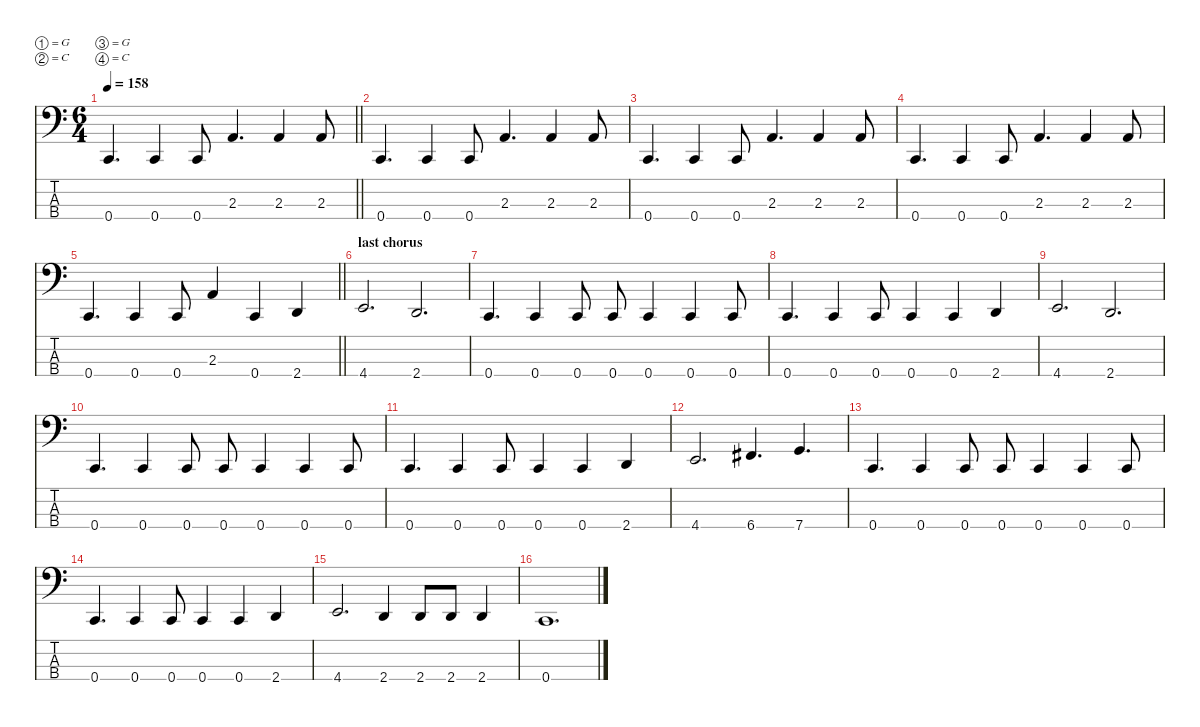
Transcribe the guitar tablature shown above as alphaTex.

\defaultSystemsLayout 4
\hideDynamics
\bracketExtendMode nobrackets
\singleTrackTrackNamePolicy hidden
\multiTrackTrackNamePolicy hidden
\firstSystemTrackNameMode fullname
\firstSystemTrackNameOrientation horizontal
\otherSystemsTrackNameOrientation horizontal
\track ("Bass" "el.bs.") {instrument electricbassfinger}
\staff {score tabs}
\tuning (G2 C2 G1 C1)
\ts (6 4)
\tempo 158
\clef f4
\barLineRight lightlight
\ks c
0.4.4{d dy f beam Up} 0.4.4{beam Up} 0.4.8{beam Up} 2.3.4{d beam Up} 2.3.4{beam Up} 2.3.8{beam Up} |
0.4.4{d beam Up} 0.4.4{beam Up} 0.4.8{beam Up} 2.3.4{d beam Up} 2.3.4{beam Up} 2.3.8{beam Up} |
0.4.4{d beam Up} 0.4.4{beam Up} 0.4.8{beam Up} 2.3.4{d beam Up} 2.3.4{beam Up} 2.3.8{beam Up} |
0.4.4{d beam Up} 0.4.4{beam Up} 0.4.8{beam Up} 2.3.4{d beam Up} 2.3.4{beam Up} 2.3.8{beam Up} |
\barLineRight lightlight
0.4.4{d beam Up} 0.4.4{beam Up} 0.4.8{beam Up} 2.3.4{beam Up} 0.4.4{beam Up} 2.4.4{beam Up} |
\section ("" "last chorus")
4.4.2{d beam Up} 2.4.2{d beam Up} |
0.4.4{d beam Up} 0.4.4{beam Up} 0.4.8{beam Up} 0.4.8{beam Up} 0.4.4{beam Up} 0.4.4{beam Up} 0.4.8{beam Up} |
0.4.4{d beam Up} 0.4.4{beam Up} 0.4.8{beam Up} 0.4.4{beam Up} 0.4.4{beam Up} 2.4.4{beam Up} |
4.4.2{d beam Up} 2.4.2{d beam Up} |
0.4.4{d beam Up} 0.4.4{beam Up} 0.4.8{beam Up} 0.4.8{beam Up} 0.4.4{beam Up} 0.4.4{beam Up} 0.4.8{beam Up} |
0.4.4{d beam Up} 0.4.4{beam Up} 0.4.8{beam Up} 0.4.4{beam Up} 0.4.4{beam Up} 2.4.4{beam Up} |
4.4.2{d beam Up} 6.4{acc #}.4{d beam Up} 7.4.4{d beam Up} |
0.4.4{d beam Up} 0.4.4{beam Up} 0.4.8{beam Up} 0.4.8{beam Up} 0.4.4{beam Up} 0.4.4{beam Up} 0.4.8{beam Up} |
0.4.4{d beam Up} 0.4.4{beam Up} 0.4.8{beam Up} 0.4.4{beam Up} 0.4.4{beam Up} 2.4.4{beam Up} |
4.4.2{d beam Up} 2.4.4{beam Up} 2.4.8{beam Up} 2.4.8{beam Up} 2.4.4{beam Up} |
0.4.1{d beam Up}
